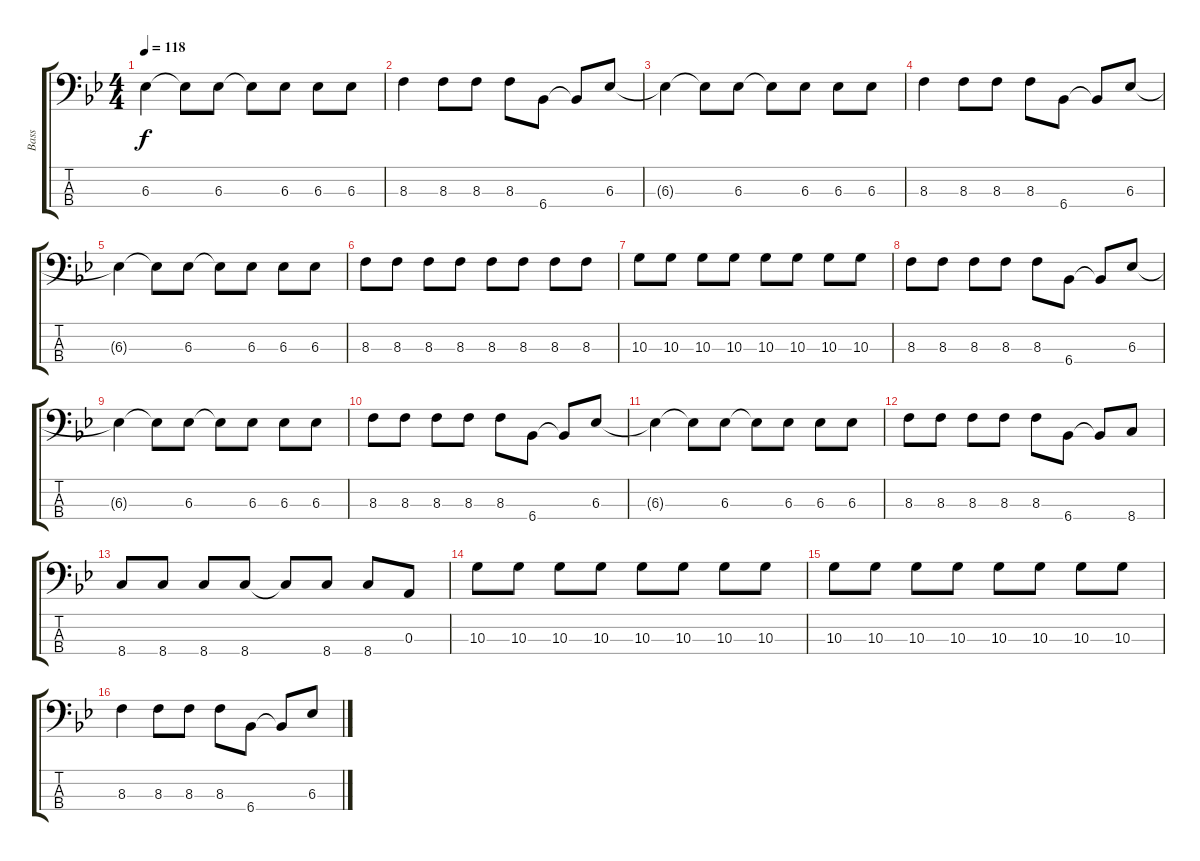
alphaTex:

\track ("Bass" "Bass") {instrument electricbassfinger}
\staff {score tabs}
\tuning (G2 D2 A1 E1) {hide}
\ts (4 4)
\tempo 118
\clef f4
\ks bb
6.3{t}.4{dy f} 6.3{t}.8 6.3.8 6.3{t}.8 6.3.8 6.3.8 6.3.8 |
8.3.4 8.3.8 8.3.8 8.3.8 6.4.8 6.4{t}.8 6.3.8 |
6.3{t}.4 6.3{t}.8 6.3.8 6.3{t}.8 6.3.8 6.3.8 6.3.8 |
8.3.4 8.3.8 8.3.8 8.3.8 6.4.8 6.4{t}.8 6.3.8 |
6.3{t}.4 6.3{t}.8 6.3.8 6.3{t}.8 6.3.8 6.3.8 6.3.8 |
8.3.8 8.3.8 8.3.8 8.3.8 8.3.8 8.3.8 8.3.8 8.3.8 |
10.3.8 10.3.8 10.3.8 10.3.8 10.3.8 10.3.8 10.3.8 10.3.8 |
8.3.8 8.3.8 8.3.8 8.3.8 8.3.8 6.4.8 6.4{t}.8 6.3.8 |
6.3{t}.4 6.3{t}.8 6.3.8 6.3{t}.8 6.3.8 6.3.8 6.3.8 |
8.3.8 8.3.8 8.3.8 8.3.8 8.3.8 6.4.8 6.4{t}.8 6.3.8 |
6.3{t}.4 6.3{t}.8 6.3.8 6.3{t}.8 6.3.8 6.3.8 6.3.8 |
8.3.8 8.3.8 8.3.8 8.3.8 8.3.8 6.4.8 6.4{t}.8 8.4.8 |
8.4.8 8.4.8 8.4.8 8.4.8 8.4{t}.8 8.4.8 8.4.8 0.3.8 |
10.3.8 10.3.8 10.3.8 10.3.8 10.3.8 10.3.8 10.3.8 10.3.8 |
10.3.8 10.3.8 10.3.8 10.3.8 10.3.8 10.3.8 10.3.8 10.3.8 |
8.3.4 8.3.8 8.3.8 8.3.8 6.4.8 6.4{t}.8 6.3.8
